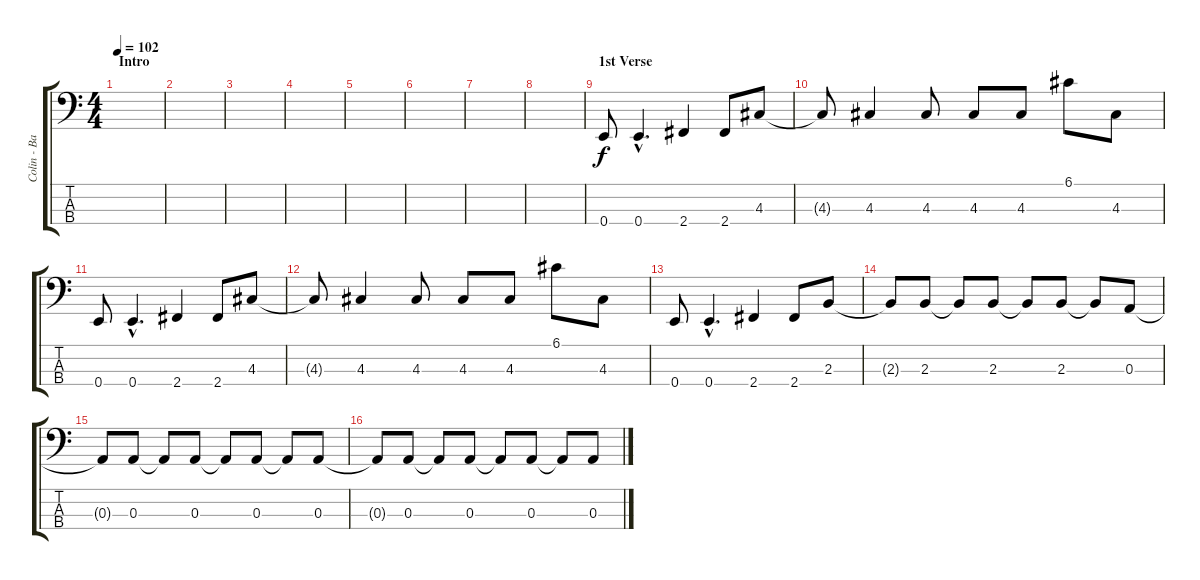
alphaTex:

\track ("Colin - Bass" "Colin - Ba") {instrument electricbassfinger}
\staff {score tabs}
\tuning (G2 D2 A1 E1) {hide}
\ts (4 4)
\section ("" "Intro")
\tempo 102
\clef f4
\ks c
|
|
|
|
|
|
|
|
\section ("" "1st Verse")
0.4.8 0.4{hac}.4{d} 2.4.4 2.4.8 4.3.8 |
4.3{t}.8 4.3.4 4.3.8 4.3.8 4.3.8 6.1.8 4.3.8 |
0.4.8 0.4{hac}.4{d} 2.4.4 2.4.8 4.3.8 |
4.3{t}.8 4.3.4 4.3.8 4.3.8 4.3.8 6.1.8 4.3.8 |
0.4.8 0.4{hac}.4{d} 2.4.4 2.4.8 2.3.8 |
2.3{t}.8 2.3.8 2.3{t}.8 2.3.8 2.3{t}.8 2.3.8 2.3{t}.8 0.3.8 |
0.3{t}.8 0.3.8 0.3{t}.8 0.3.8 0.3{t}.8 0.3.8 0.3{t}.8 0.3.8 |
0.3{t}.8 0.3.8 0.3{t}.8 0.3.8 0.3{t}.8 0.3.8 0.3{t}.8 0.3.8
